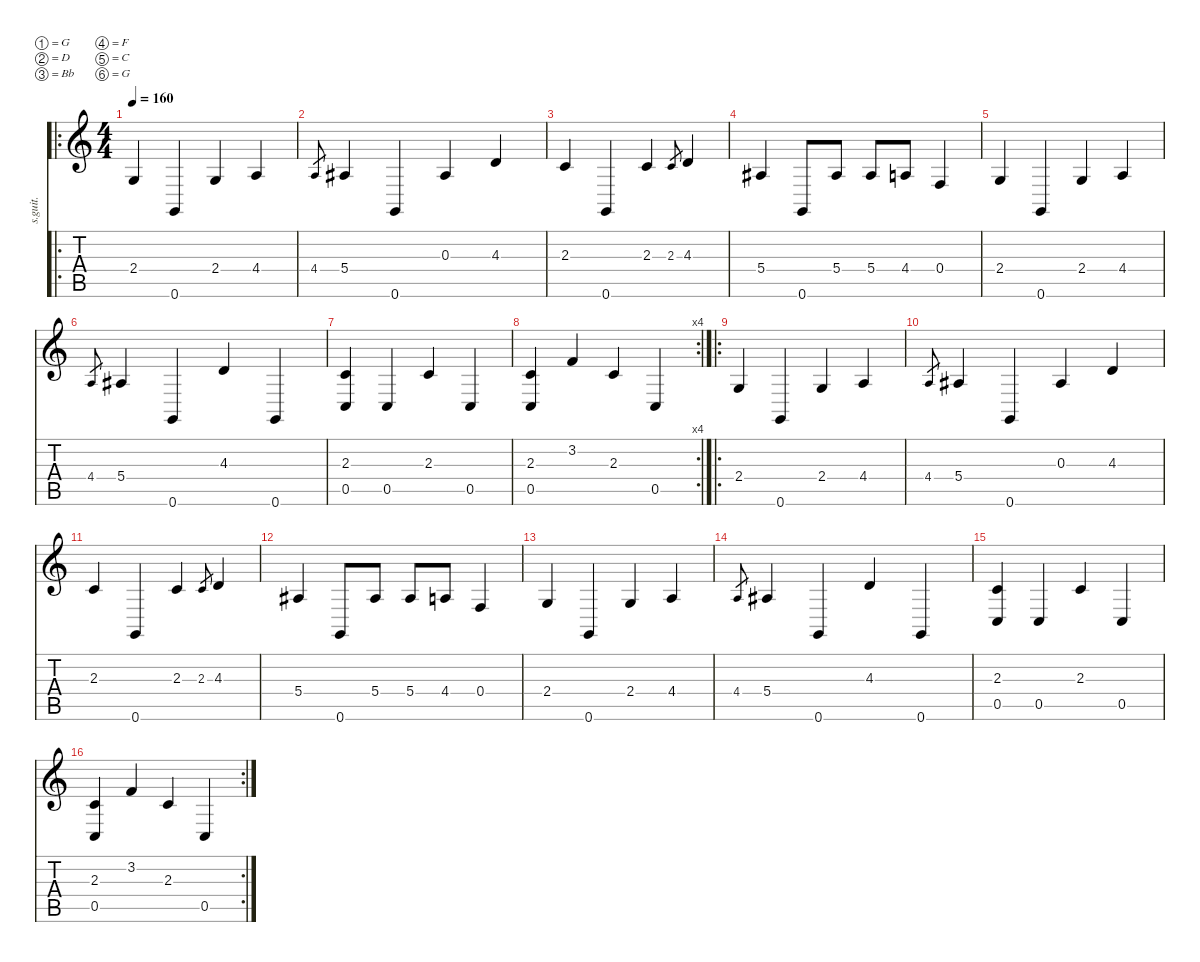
\defaultSystemsLayout 4
\hideDynamics
\bracketExtendMode nobrackets
\otherSystemsTrackNameOrientation horizontal
\track ("Steel Guitar" "s.guit.") {instrument acousticguitarsteel}
\staff {score tabs}
\tuning (G3 D3 Bb2 F2 C2 G1)
\ro
\ts (4 4)
\tempo 160
\clef g2
\ks c
2.4.4{dy mf instrument acousticguitarsteel beam Up} 0.6.4{beam Up} 2.4.4{beam Up} 4.4.4{beam Up} |
4.4.8{gr beam Up} 5.4{acc #}.4{beam Up} 0.6.4{beam Up} 0.3{acc #}.4{beam Up} 4.3.4{beam Up} |
2.3.4{beam Up} 0.6.4{beam Up} 2.3.4{beam Up} 2.3.8{gr beam Up} 4.3.4{beam Up} |
5.4{acc #}.4{beam Up} 0.6.8{beam Up} 5.4{acc #}.8{beam Up} 5.4{acc #}.8{beam Up} 4.4.8{beam Up} 0.4.4{beam Up} |
2.4.4{beam Up} 0.6.4{beam Up} 2.4.4{beam Up} 4.4.4{beam Up} |
4.4.8{gr beam Up} 5.4{acc #}.4{beam Up} 0.6.4{beam Up} 4.3.4{beam Up} 0.6.4{beam Up} |
(2.3 0.5).4{beam Up} 0.5.4{beam Up} 2.3.4{beam Up} 0.5.4{beam Up} |
\rc 4
(2.3 0.5).4{beam Up} 3.2.4{beam Up} 2.3.4{beam Up} 0.5.4{beam Up} |
\ro
2.4.4{beam Up} 0.6.4{beam Up} 2.4.4{beam Up} 4.4.4{beam Up} |
4.4.8{gr beam Up} 5.4{acc #}.4{beam Up} 0.6.4{beam Up} 0.3{acc #}.4{beam Up} 4.3.4{beam Up} |
2.3.4{beam Up} 0.6.4{beam Up} 2.3.4{beam Up} 2.3.8{gr beam Up} 4.3.4{beam Up} |
5.4{acc #}.4{beam Up} 0.6.8{beam Up} 5.4{acc #}.8{beam Up} 5.4{acc #}.8{beam Up} 4.4.8{beam Up} 0.4.4{beam Up} |
2.4.4{beam Up} 0.6.4{beam Up} 2.4.4{beam Up} 4.4.4{beam Up} |
4.4.8{gr beam Up} 5.4{acc #}.4{beam Up} 0.6.4{beam Up} 4.3.4{beam Up} 0.6.4{beam Up} |
(2.3 0.5).4{beam Up} 0.5.4{beam Up} 2.3.4{beam Up} 0.5.4{beam Up} |
\rc 2
(2.3 0.5).4{beam Up} 3.2.4{beam Up} 2.3.4{beam Up} 0.5.4{beam Up}
